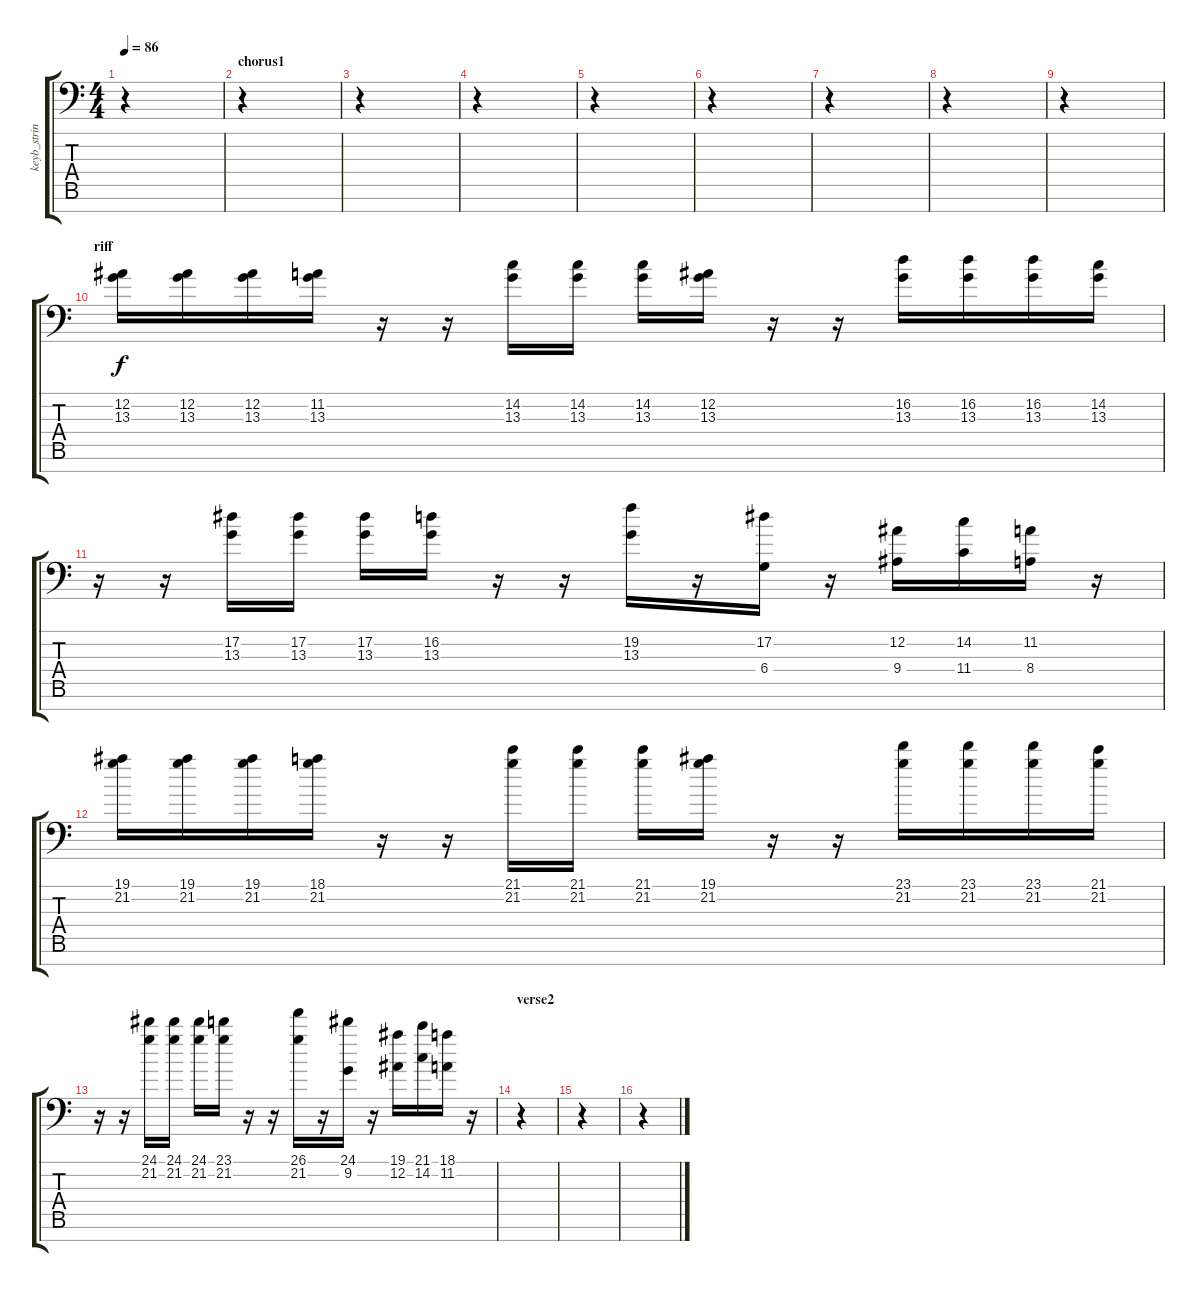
\track ("keyb_strings" "keyb_strin") {instrument stringensemble1}
\staff {score tabs}
\tuning (Eb4 Bb3 Gb3 Db3 Ab2 Eb2 Bb1) {hide}
\ts (4 4)
\tempo 86
\clef f4
\ks c
r.4{dy f} |
\section ("" "chorus1")
r.4 |
r.4 |
r.4 |
r.4 |
r.4 |
r.4 |
r.4 |
r.4 |
\section ("" "riff")
(12.2 13.3).16 (12.2 13.3).16 (12.2 13.3).16 (11.2 13.3).16 r.16 r.16 (14.2 13.3).16 (14.2 13.3).16 (14.2 13.3).16 (12.2 13.3).16 r.16 r.16 (16.2 13.3).16 (16.2 13.3).16 (16.2 13.3).16 (14.2 13.3).16 |
r.16 r.16 (17.2 13.3).16 (17.2 13.3).16 (17.2 13.3).16 (16.2 13.3).16 r.16 r.16 (19.2 13.3).16 r.16 (17.2 6.4).16 r.16 (12.2 9.4).16 (14.2 11.4).16 (11.2 8.4).16 r.16 |
(19.1 21.2).16 (19.1 21.2).16 (19.1 21.2).16 (18.1 21.2).16 r.16 r.16 (21.1 21.2).16 (21.1 21.2).16 (21.1 21.2).16 (19.1 21.2).16 r.16 r.16 (23.1 21.2).16 (23.1 21.2).16 (23.1 21.2).16 (21.1 21.2).16 |
r.16 r.16 (24.1 21.2).16 (24.1 21.2).16 (24.1 21.2).16 (23.1 21.2).16 r.16 r.16 (26.1 21.2).16 r.16 (24.1 9.2).16 r.16 (19.1 12.2).16 (21.1 14.2).16 (18.1 11.2).16 r.16 |
\section ("" "verse2")
r.4 |
r.4 |
r.4
